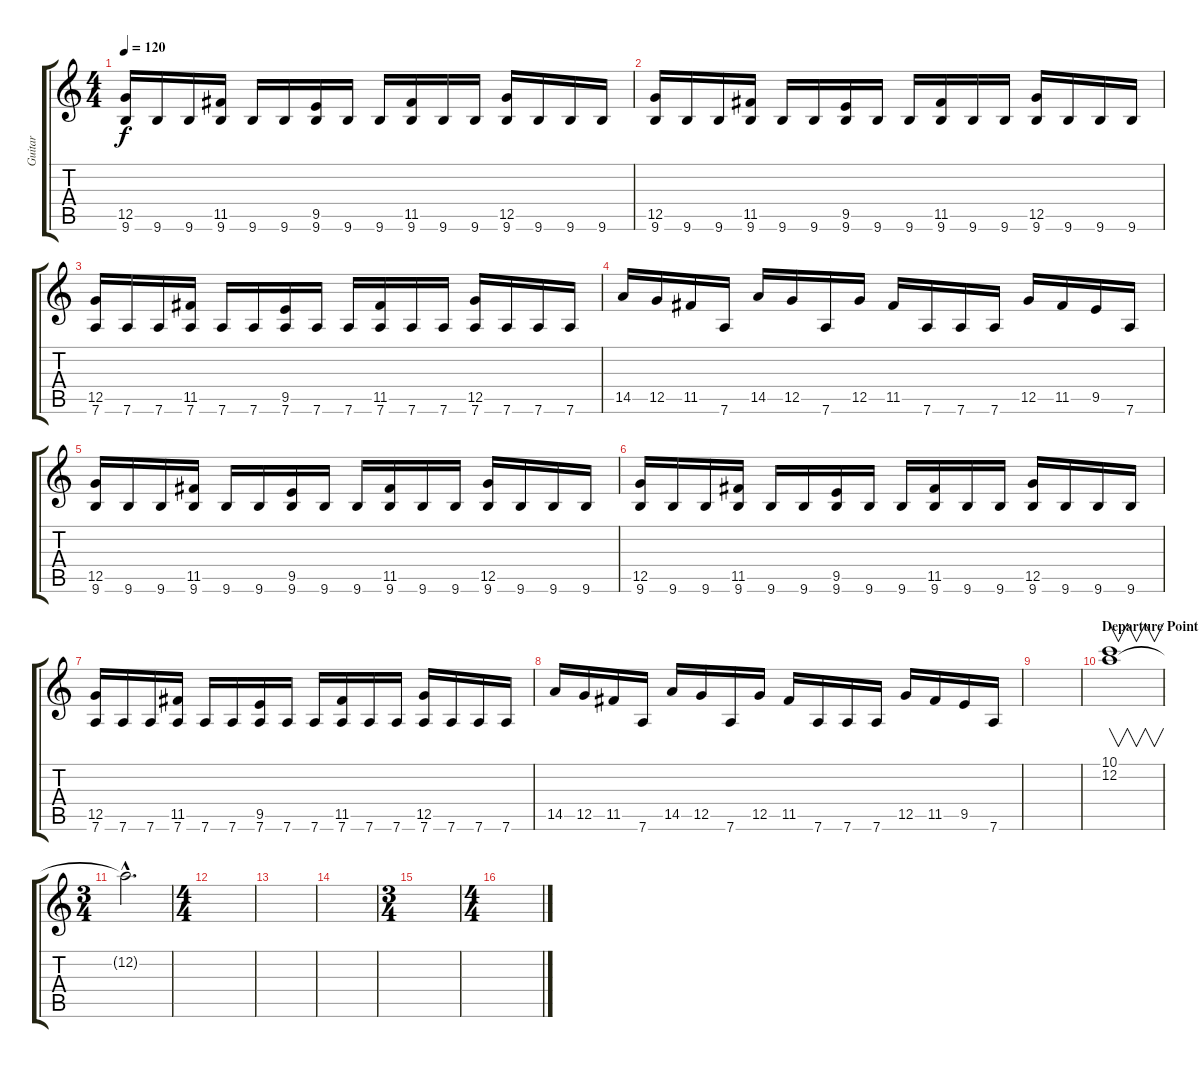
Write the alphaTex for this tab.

\track ("Guitar" "Guitar") {instrument distortionguitar}
\staff {score tabs}
\tuning (D4 A3 F3 C3 G2 D2) {hide}
\ts (4 4)
\tempo 120
\clef g2
\ks c
(12.5 9.6).16{dy f} 9.6.16 9.6.16 (11.5 9.6).16 9.6.16 9.6.16 (9.5 9.6).16 9.6.16 9.6.16 (11.5 9.6).16 9.6.16 9.6.16 (12.5 9.6).16 9.6.16 9.6.16 9.6.16 |
(12.5 9.6).16 9.6.16 9.6.16 (11.5 9.6).16 9.6.16 9.6.16 (9.5 9.6).16 9.6.16 9.6.16 (11.5 9.6).16 9.6.16 9.6.16 (12.5 9.6).16 9.6.16 9.6.16 9.6.16 |
(12.5 7.6).16 7.6.16 7.6.16 (11.5 7.6).16 7.6.16 7.6.16 (9.5 7.6).16 7.6.16 7.6.16 (11.5 7.6).16 7.6.16 7.6.16 (12.5 7.6).16 7.6.16 7.6.16 7.6.16 |
14.5.16 12.5.16 11.5.16 7.6.16 14.5.16 12.5.16 7.6.16 12.5.16 11.5.16 7.6.16 7.6.16 7.6.16 12.5.16 11.5.16 9.5.16 7.6.16 |
(12.5 9.6).16 9.6.16 9.6.16 (11.5 9.6).16 9.6.16 9.6.16 (9.5 9.6).16 9.6.16 9.6.16 (11.5 9.6).16 9.6.16 9.6.16 (12.5 9.6).16 9.6.16 9.6.16 9.6.16 |
(12.5 9.6).16 9.6.16 9.6.16 (11.5 9.6).16 9.6.16 9.6.16 (9.5 9.6).16 9.6.16 9.6.16 (11.5 9.6).16 9.6.16 9.6.16 (12.5 9.6).16 9.6.16 9.6.16 9.6.16 |
(12.5 7.6).16 7.6.16 7.6.16 (11.5 7.6).16 7.6.16 7.6.16 (9.5 7.6).16 7.6.16 7.6.16 (11.5 7.6).16 7.6.16 7.6.16 (12.5 7.6).16 7.6.16 7.6.16 7.6.16 |
14.5.16 12.5.16 11.5.16 7.6.16 14.5.16 12.5.16 7.6.16 12.5.16 11.5.16 7.6.16 7.6.16 7.6.16 12.5.16 11.5.16 9.5.16 7.6.16 |
|
\section ("" "Departure Point")
(10.1 12.2).1{v} |
\ts (3 4)
12.2{hac t}.2{d} |
\ts (4 4)
|
|
|
\ts (3 4)
|
\ts (4 4)
